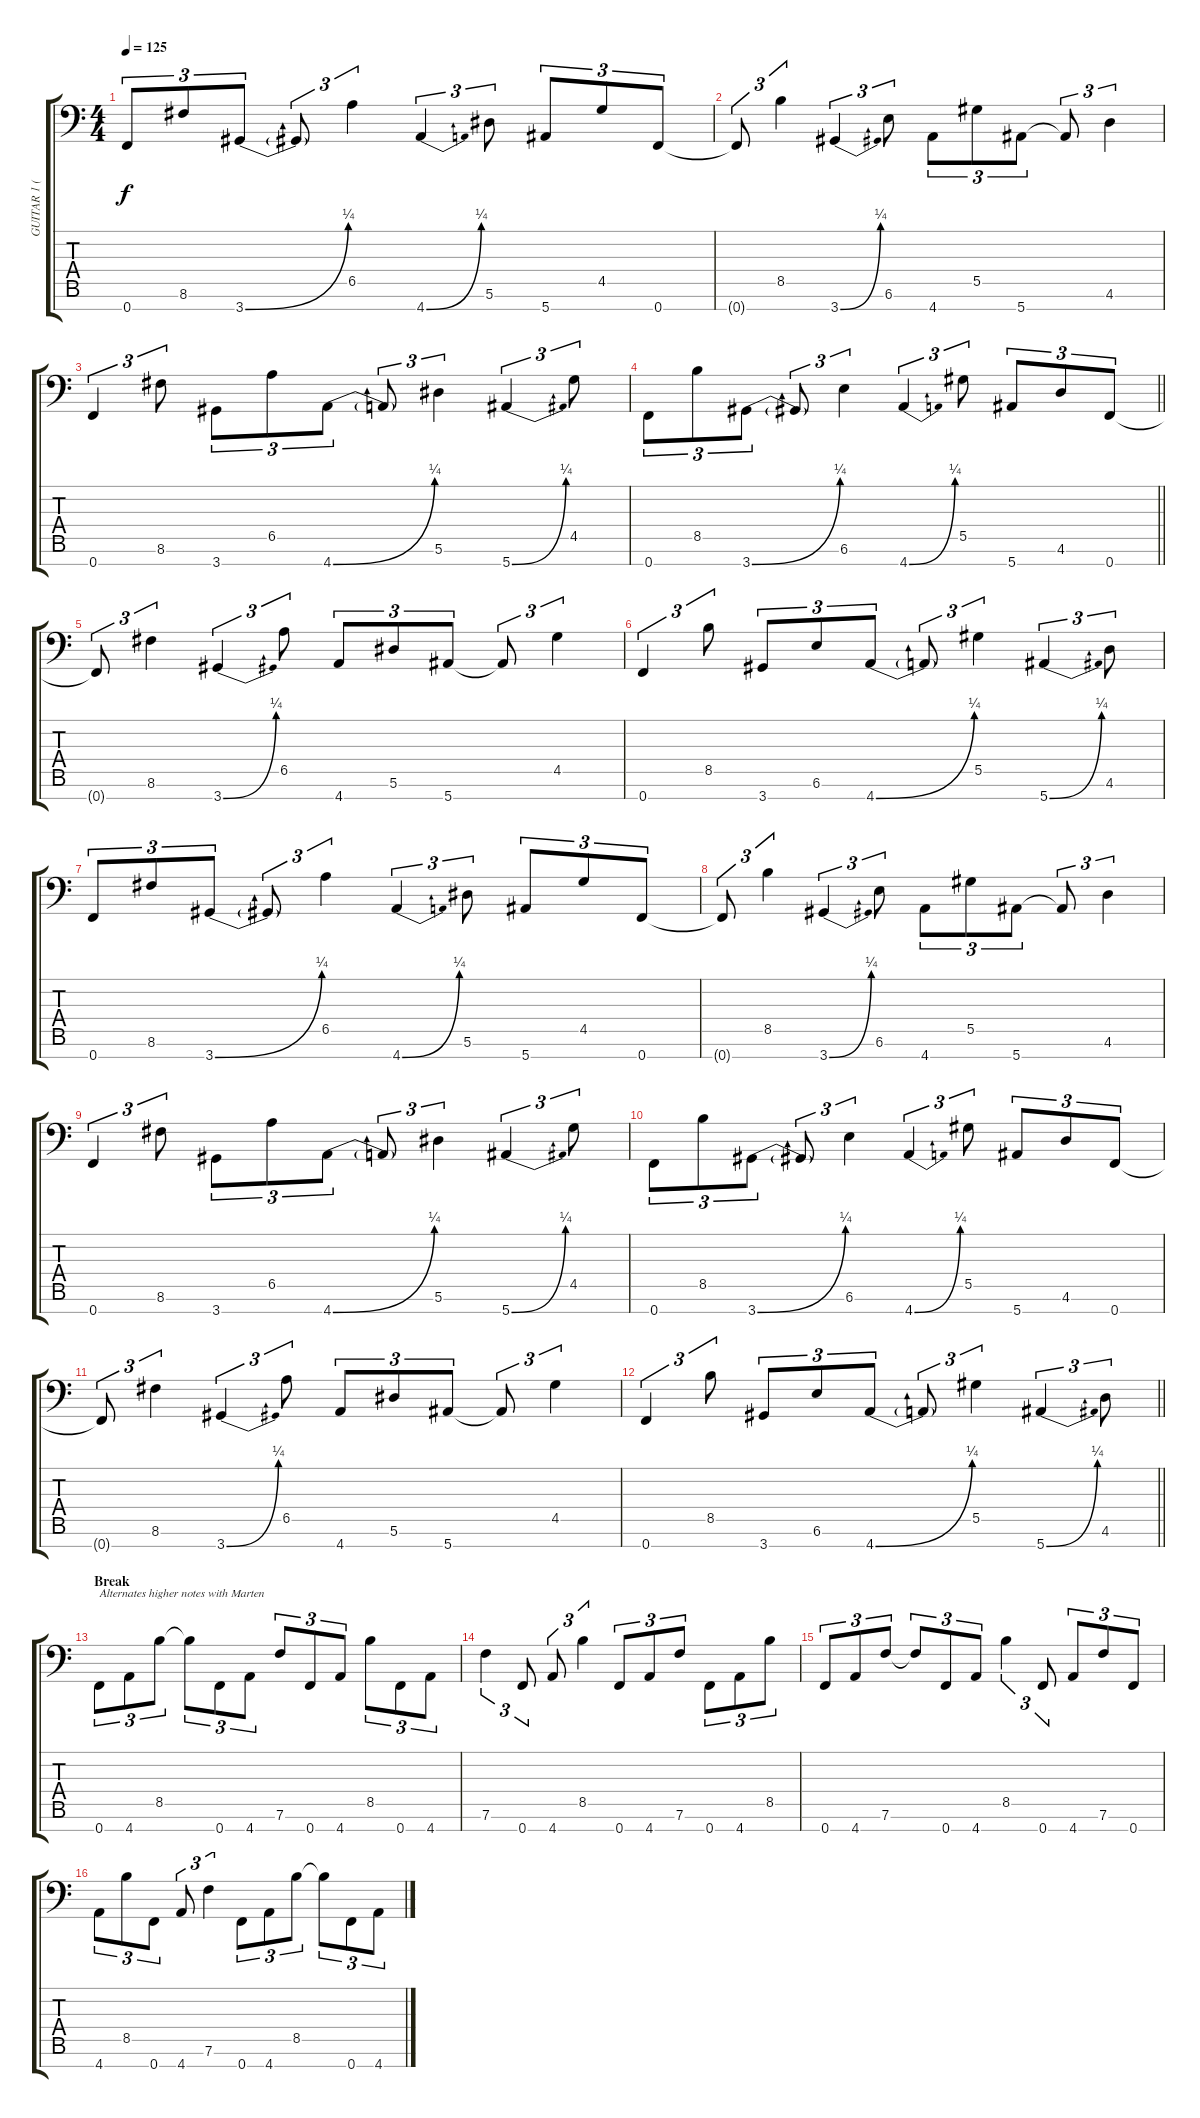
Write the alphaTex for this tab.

\track ("GUITAR 1 (Fredrik Thordendal)" "GUITAR 1 (") {instrument overdrivenguitar}
\staff {score tabs}
\tuning (Bb3 F3 Db3 Ab2 Eb2 Bb1 F1) {hide}
\ts (4 4)
\tempo 125
\clef f4
\ks c
0.7.8{tu (3 2) dy f} 8.6.8{tu (3 2)} 3.7{be (bend 0 0 60 1)}.8{tu (3 2)} 3.7{t}.8{tu (3 2)} 6.5.4{tu (3 2)} 4.7{be (bend 0 0 60 1)}.4{tu (3 2)} 5.6.8{tu (3 2)} 5.7.8{tu (3 2)} 4.5.8{tu (3 2)} 0.7.8{tu (3 2)} |
0.7{t}.8{tu (3 2)} 8.5.4{tu (3 2)} 3.7{be (bend 0 0 60 1)}.4{tu (3 2)} 6.6.8{tu (3 2)} 4.7.8{tu (3 2)} 5.5.8{tu (3 2)} 5.7.8{tu (3 2)} 5.7{t}.8{tu (3 2)} 4.6.4{tu (3 2)} |
0.7.4{tu (3 2)} 8.6.8{tu (3 2)} 3.7.8{tu (3 2)} 6.5.8{tu (3 2)} 4.7{be (bend 0 0 60 1)}.8{tu (3 2)} 4.7{t}.8{tu (3 2)} 5.6.4{tu (3 2)} 5.7{be (bend 0 0 60 1)}.4{tu (3 2)} 4.5.8{tu (3 2)} |
\barLineRight lightlight
0.7.8{tu (3 2)} 8.5.8{tu (3 2)} 3.7{be (bend 0 0 60 1)}.8{tu (3 2)} 3.7{t}.8{tu (3 2)} 6.6.4{tu (3 2)} 4.7{be (bend 0 0 60 1)}.4{tu (3 2)} 5.5.8{tu (3 2)} 5.7.8{tu (3 2)} 4.6.8{tu (3 2)} 0.7.8{tu (3 2)} |
0.7{t}.8{tu (3 2)} 8.6.4{tu (3 2)} 3.7{be (bend 0 0 60 1)}.4{tu (3 2)} 6.5.8{tu (3 2)} 4.7.8{tu (3 2)} 5.6.8{tu (3 2)} 5.7.8{tu (3 2)} 5.7{t}.8{tu (3 2)} 4.5.4{tu (3 2)} |
0.7.4{tu (3 2)} 8.5.8{tu (3 2)} 3.7.8{tu (3 2)} 6.6.8{tu (3 2)} 4.7{be (bend 0 0 60 1)}.8{tu (3 2)} 4.7{t}.8{tu (3 2)} 5.5.4{tu (3 2)} 5.7{be (bend 0 0 60 1)}.4{tu (3 2)} 4.6.8{tu (3 2)} |
0.7.8{tu (3 2)} 8.6.8{tu (3 2)} 3.7{be (bend 0 0 60 1)}.8{tu (3 2)} 3.7{t}.8{tu (3 2)} 6.5.4{tu (3 2)} 4.7{be (bend 0 0 60 1)}.4{tu (3 2)} 5.6.8{tu (3 2)} 5.7.8{tu (3 2)} 4.5.8{tu (3 2)} 0.7.8{tu (3 2)} |
0.7{t}.8{tu (3 2)} 8.5.4{tu (3 2)} 3.7{be (bend 0 0 60 1)}.4{tu (3 2)} 6.6.8{tu (3 2)} 4.7.8{tu (3 2)} 5.5.8{tu (3 2)} 5.7.8{tu (3 2)} 5.7{t}.8{tu (3 2)} 4.6.4{tu (3 2)} |
0.7.4{tu (3 2)} 8.6.8{tu (3 2)} 3.7.8{tu (3 2)} 6.5.8{tu (3 2)} 4.7{be (bend 0 0 60 1)}.8{tu (3 2)} 4.7{t}.8{tu (3 2)} 5.6.4{tu (3 2)} 5.7{be (bend 0 0 60 1)}.4{tu (3 2)} 4.5.8{tu (3 2)} |
0.7.8{tu (3 2)} 8.5.8{tu (3 2)} 3.7{be (bend 0 0 60 1)}.8{tu (3 2)} 3.7{t}.8{tu (3 2)} 6.6.4{tu (3 2)} 4.7{be (bend 0 0 60 1)}.4{tu (3 2)} 5.5.8{tu (3 2)} 5.7.8{tu (3 2)} 4.6.8{tu (3 2)} 0.7.8{tu (3 2)} |
0.7{t}.8{tu (3 2)} 8.6.4{tu (3 2)} 3.7{be (bend 0 0 60 1)}.4{tu (3 2)} 6.5.8{tu (3 2)} 4.7.8{tu (3 2)} 5.6.8{tu (3 2)} 5.7.8{tu (3 2)} 5.7{t}.8{tu (3 2)} 4.5.4{tu (3 2)} |
\barLineRight lightlight
0.7.4{tu (3 2)} 8.5.8{tu (3 2)} 3.7.8{tu (3 2)} 6.6.8{tu (3 2)} 4.7{be (bend 0 0 60 1)}.8{tu (3 2)} 4.7{t}.8{tu (3 2)} 5.5.4{tu (3 2)} 5.7{be (bend 0 0 60 1)}.4{tu (3 2)} 4.6.8{tu (3 2)} |
\section ("" "Break")
0.7.8{tu (3 2) txt "Alternates higher notes with Marten"} 4.7.8{tu (3 2)} 8.5.8{tu (3 2)} 8.5{t}.8{tu (3 2)} 0.7.8{tu (3 2)} 4.7.8{tu (3 2)} 7.6.8{tu (3 2)} 0.7.8{tu (3 2)} 4.7.8{tu (3 2)} 8.5.8{tu (3 2)} 0.7.8{tu (3 2)} 4.7.8{tu (3 2)} |
7.6.4{tu (3 2)} 0.7.8{tu (3 2)} 4.7.8{tu (3 2)} 8.5.4{tu (3 2)} 0.7.8{tu (3 2)} 4.7.8{tu (3 2)} 7.6.8{tu (3 2)} 0.7.8{tu (3 2)} 4.7.8{tu (3 2)} 8.5.8{tu (3 2)} |
0.7.8{tu (3 2)} 4.7.8{tu (3 2)} 7.6.8{tu (3 2)} 7.6{t}.8{tu (3 2)} 0.7.8{tu (3 2)} 4.7.8{tu (3 2)} 8.5.4{tu (3 2)} 0.7.8{tu (3 2)} 4.7.8{tu (3 2)} 7.6.8{tu (3 2)} 0.7.8{tu (3 2)} |
4.7.8{tu (3 2)} 8.5.8{tu (3 2)} 0.7.8{tu (3 2)} 4.7.8{tu (3 2)} 7.6.4{tu (3 2)} 0.7.8{tu (3 2)} 4.7.8{tu (3 2)} 8.5.8{tu (3 2)} 8.5{t}.8{tu (3 2)} 0.7.8{tu (3 2)} 4.7.8{tu (3 2)}
